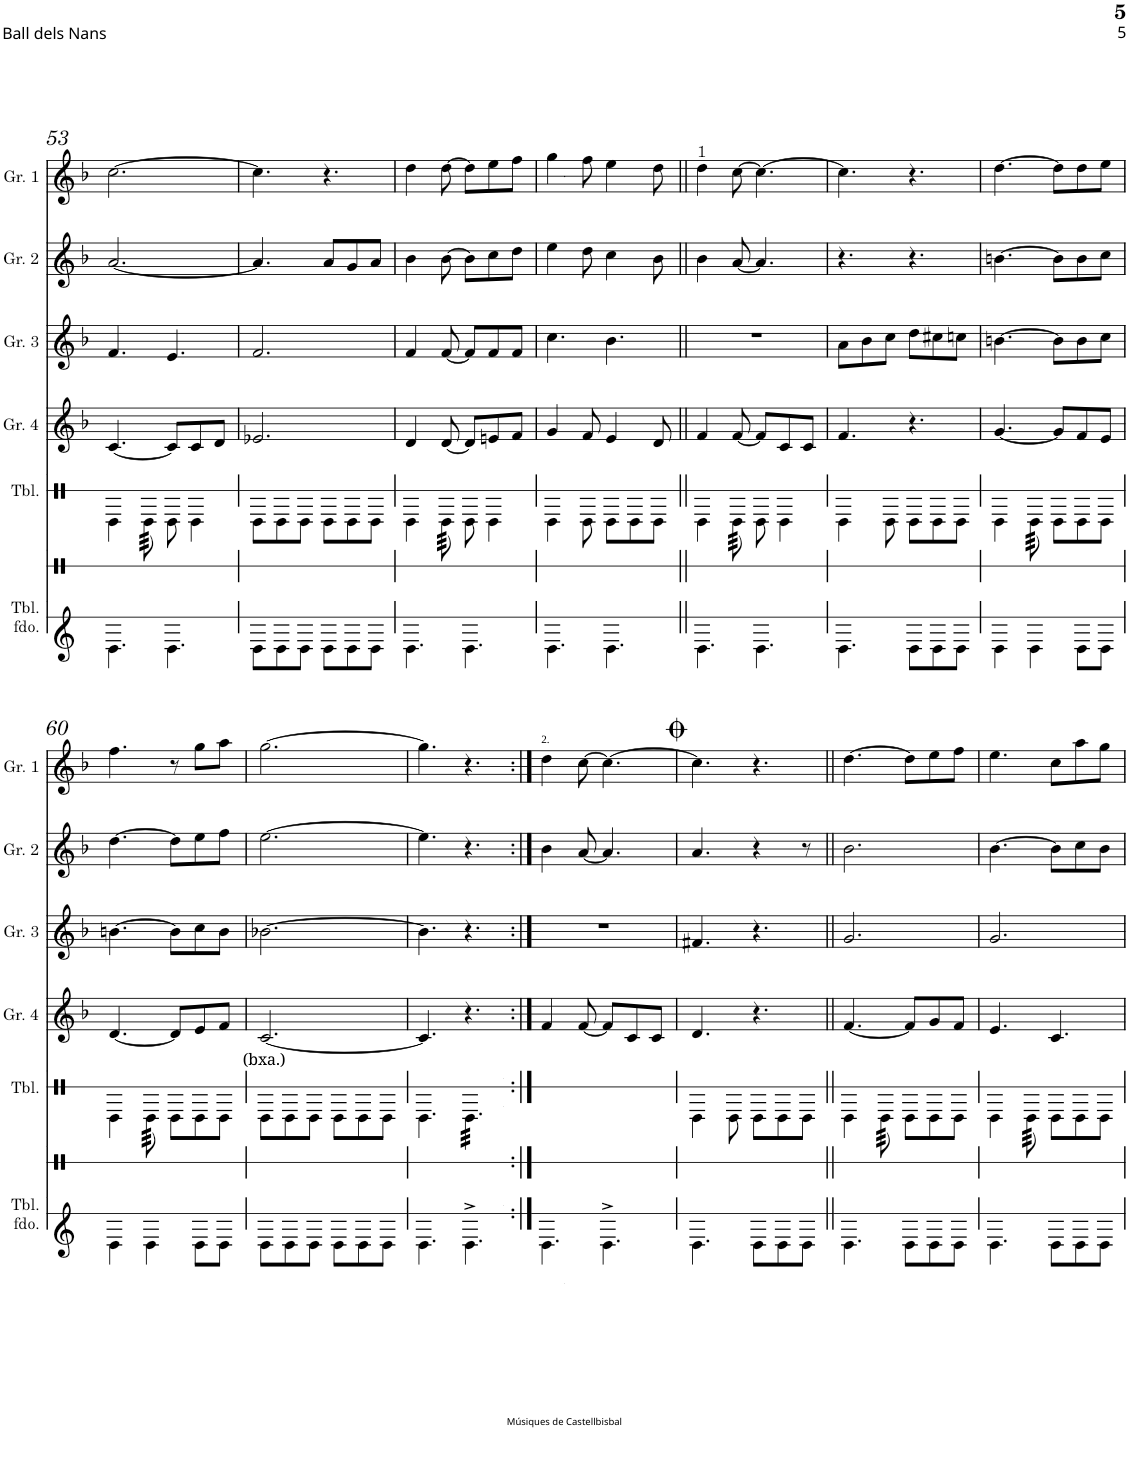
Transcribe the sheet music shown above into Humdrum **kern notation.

**kern	**kern	**kern	**kern	**kern	**kern	**kern
*part7	*part6	*part5	*part4	*part3	*part2	*part1
*staff7	*staff6	*staff5	*staff4	*staff3	*staff2	*staff1
*I"Tbl. fdo.	*I"Timbal	*I"Timbal	*I"Gralla 4	*I"Gralla 3	*I"Gralla 2	*I"Gralla 1
*I'Tbl. fdo.	*	*I'Tbl.	*I'Gr. 4	*I'Gr. 3	*I'Gr. 2	*I'Gr. 1
!!LO:PB:g=z
*clefX	*clefX	*clefX	*clefG2	*clefG2	*clefG2	*clefG2
*k[]	*k[]	*k[]	*k[b-]	*k[b-]	*k[b-]	*k[b-]
*	*	*	*F:	*F:	*F:	*F:
*M6/8	*M3/4	*M6/8	*M6/8	*M6/8	*M6/8	*M6/8
=53	=53	=53	=53	=53	=53	=53
4.e\	2.ryy	4e\	[4.c/	4.f/	[2.a/	[2.cc\
*	*	*tremolo	*	*	*	*
.	.	64e\	.	.	.	.
.	.	64e\	.	.	.	.
.	.	64e\	.	.	.	.
.	.	64e\	.	.	.	.
.	.	64e\	.	.	.	.
.	.	64e\	.	.	.	.
.	.	64e\	.	.	.	.
.	.	64e\	.	.	.	.
*	*	*Xtremolo	*	*	*	*
4.e\	.	8e\	8c/L]	4.e/	.	.
.	.	4e\	8c/	.	.	.
.	.	.	8d/J	.	.	.
=54	=54	=54	=54	=54	=54	=54
8e\L	2.ryy	8e\L	2.e-X/	2.f/	4.a/]	4.cc\]
8e\	.	8e\	.	.	.	.
8e\J	.	8e\J	.	.	.	.
8e\L	.	8e\L	.	.	8a/L	4.r
8e\	.	8e\	.	.	8g/	.
8e\J	.	8e\J	.	.	8a/J	.
=55	=55	=55	=55	=55	=55	=55
4.e\	2.ryy	4e\	4d/	4f/	4b-\	4dd\
*	*	*tremolo	*	*	*	*
.	.	64e\	[8d/	[8f/	[8b-\	[8dd\
.	.	64e\	.	.	.	.
.	.	64e\	.	.	.	.
.	.	64e\	.	.	.	.
.	.	64e\	.	.	.	.
.	.	64e\	.	.	.	.
.	.	64e\	.	.	.	.
.	.	64e\	.	.	.	.
*	*	*Xtremolo	*	*	*	*
4.e\	.	8e\	8d/L]	8f/L]	8b-\L]	8dd\L]
.	.	4e\	8en/	8f/	8cc\	8ee\
.	.	.	8f/J	8f/J	8dd\J	8ff\J
=56	=56	=56	=56	=56	=56	=56
4.e\	2.ryy	4e\	4g/	4.cc\	4ee\	4gg\
.	.	8e\	8f/	.	8dd\	8ff\
4.e\	.	8e\L	4e/	4.b-\	4cc\	4ee\
.	.	8e\	.	.	.	.
.	.	8e\J	8d/	.	8b-\	8dd\
=57||	=57||	=57||	=57||	=57||	=57||	=57||
4.e\	2.ryy	4e\	4f/	2.r	4b-\	4dd\
*	*	*tremolo	*	*	*	*
.	.	64e\	[8f/	.	[8a/	[8cc\
.	.	64e\	.	.	.	.
.	.	64e\	.	.	.	.
.	.	64e\	.	.	.	.
.	.	64e\	.	.	.	.
.	.	64e\	.	.	.	.
.	.	64e\	.	.	.	.
.	.	64e\	.	.	.	.
*	*	*Xtremolo	*	*	*	*
4.e\	.	8e\	8f/L]	.	4.a/]	4.cc\_
.	.	4e\	8c/	.	.	.
.	.	.	8c/J	.	.	.
=58	=58	=58	=58	=58	=58	=58
4.e\	2.ryy	4e\	4.f/	8a\L	4.r	4.cc\]
.	.	.	.	8b-\	.	.
.	.	8e\	.	8cc\J	.	.
8e\L	.	8e\L	4.r	8dd\L	4.r	4.r
8e\	.	8e\	.	8cc#X\	.	.
8e\J	.	8e\J	.	8ccn\J	.	.
=59	=59	=59	=59	=59	=59	=59
4e\	2.ryy	4e\	[4.g/	[4.bn\	[4.bn\	[4.dd\
*	*	*tremolo	*	*	*	*
4e\	.	64e\	.	.	.	.
.	.	64e\	.	.	.	.
.	.	64e\	.	.	.	.
.	.	64e\	.	.	.	.
.	.	64e\	.	.	.	.
.	.	64e\	.	.	.	.
.	.	64e\	.	.	.	.
.	.	64e\	.	.	.	.
*	*	*Xtremolo	*	*	*	*
.	.	8e\L	8g/L]	8b\L]	8b\L]	8dd\L]
8e\L	.	8e\	8f/	8b\	8b\	8dd\
8e\J	.	8e\J	8e/J	8cc\J	8cc\J	8ee\J
!!LO:LB:g=z
=60	=60	=60	=60	=60	=60	=60
4e\	2.ryy	4e\	[4.d/	[4.bn\	[4.dd\	4.ff\
*	*	*tremolo	*	*	*	*
4e\	.	64e\	.	.	.	.
.	.	64e\	.	.	.	.
.	.	64e\	.	.	.	.
.	.	64e\	.	.	.	.
.	.	64e\	.	.	.	.
.	.	64e\	.	.	.	.
.	.	64e\	.	.	.	.
.	.	64e\	.	.	.	.
*	*	*Xtremolo	*	*	*	*
.	.	8e\L	8d/L]	8b\L]	8dd\L]	8r
8e\L	.	8e\	8e/	8cc\	8ee\	8gg\L
8e\J	.	8e\J	8f/J	8b\J	8ff\J	8aa\J
!	!	!	!LO:TX:b:t=(bxa.)	!	!	!
=61	=61	=61	=61	=61	=61	=61
8e\L	2.ryy	8e\L	[2.c/	[2.b-X\	[2.ee\	[2.gg\
8e\	.	8e\	.	.	.	.
8e\J	.	8e\J	.	.	.	.
8e\L	.	8e\L	.	.	.	.
8e\	.	8e\	.	.	.	.
8e\J	.	8e\J	.	.	.	.
=62	=62	=62	=62	=62	=62	=62
*^	*	*^	*	*	*	*
4.e\	2ryy	2.ryy	4.e\	2ryy	4.c/]	4.b-\]	4.ee\]	4.gg\]
*	*	*	*tremolo	*	*	*	*	*
4.e^\	.	.	32e\LLL	.	4.r	4.r	4.r	4.r
.	.	.	32e\	.	.	.	.	.
.	.	.	32e\	.	.	.	.	.
.	.	.	32e\	.	.	.	.	.
.	8.ryy	.	32e\	8.ryy	.	.	.	.
.	.	.	32e\	.	.	.	.	.
.	.	.	32e\	.	.	.	.	.
.	.	.	32e\	.	.	.	.	.
.	.	.	32e\	.	.	.	.	.
.	.	.	32e\	.	.	.	.	.
!	!	!	!	!LO:TX:b:t=.	!	!	!	!
!	!	!	!	!LO:TX:a:t=.	!	!	!	!
!	!LO:TX:a:t=.	!	!	!	!	!	!	!
.	16ryy	.	32e\	16ryy	.	.	.	.
.	.	.	32e\JJJ	.	.	.	.	.
*	*	*	*Xtremolo	*	*	*	*	*
=63:|!	=63:|!	=63:|!	=63:|!	=63:|!	=63:|!	=63:|!	=63:|!	=63:|!
!	!	!	!	!	!	!	!	!LO:TX:a:t=2.
*v	*v	*	*v	*v	*	*	*	*
4.e\	2.ryy	2.ryy	4f/	2.r	4b-\	4dd\
.	.	.	[8f/	.	[8a/	[8cc\
4.e^\	.	.	8f/L]	.	4.a/]	4.cc\_
.	.	.	8c/	.	.	.
.	.	.	8c/J	.	.	.
=64	=64	=64	=64	=64	=64	=64
4.e\	2.ryy	4e\	4.d/	4.f#X/	4.a/	4.cc\]
.	.	8e\	.	.	.	.
8e\L	.	8e\L	4.r	4.r	4r	4.r
8e\	.	8e\	.	.	.	.
8e\J	.	8e\J	.	.	8r	.
=65||	=65||	=65||	=65||	=65||	=65||	=65||
4.e\	2.ryy	4e\	[4.f/	2.g/	2.b-\	[4.dd\
*	*	*tremolo	*	*	*	*
.	.	64e\	.	.	.	.
.	.	64e\	.	.	.	.
.	.	64e\	.	.	.	.
.	.	64e\	.	.	.	.
.	.	64e\	.	.	.	.
.	.	64e\	.	.	.	.
.	.	64e\	.	.	.	.
.	.	64e\	.	.	.	.
*	*	*Xtremolo	*	*	*	*
8e\L	.	8e\L	8f/L]	.	.	8dd\L]
8e\	.	8e\	8g/	.	.	8ee\
8e\J	.	8e\J	8f/J	.	.	8ff\J
=66	=66	=66	=66	=66	=66	=66
4.e\	2.ryy	4e\	4.e/	2.g/	[4.b-\	4.ee\
*	*	*tremolo	*	*	*	*
.	.	64e\	.	.	.	.
.	.	64e\	.	.	.	.
.	.	64e\	.	.	.	.
.	.	64e\	.	.	.	.
.	.	64e\	.	.	.	.
.	.	64e\	.	.	.	.
.	.	64e\	.	.	.	.
.	.	64e\	.	.	.	.
*	*	*Xtremolo	*	*	*	*
8e\L	.	8e\L	4.c/	.	8b-\L]	8cc\L
8e\	.	8e\	.	.	8cc\	8aa\
8e\J	.	8e\J	.	.	8b-\J	8gg\J
=	=	=	=	=	=	=
*-	*-	*-	*-	*-	*-	*-
